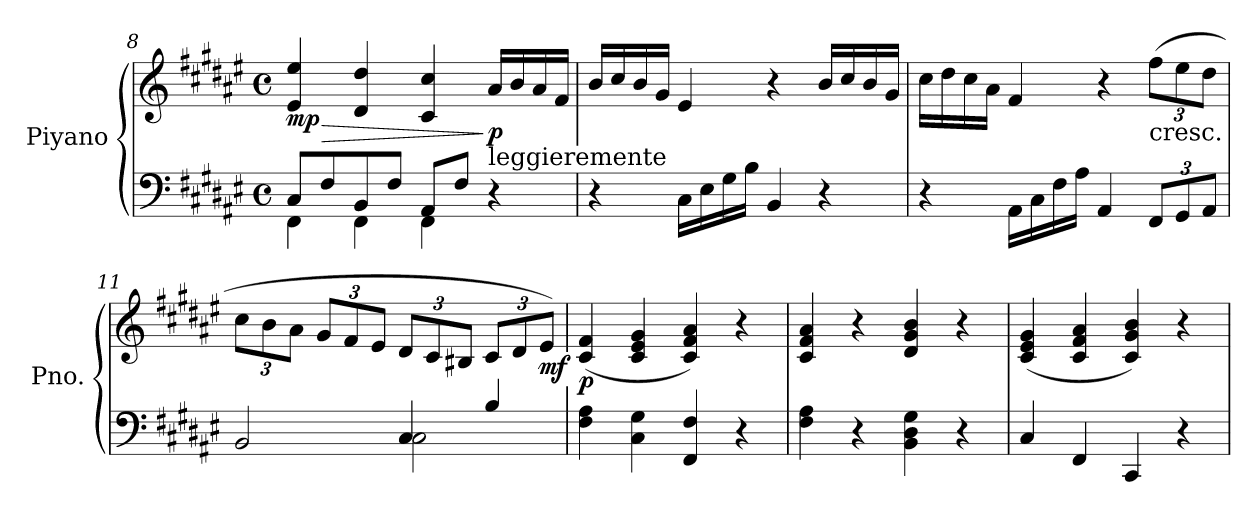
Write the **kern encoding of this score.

**kern	**kern	**dynam
*part1	*part1	*part1
*staff2	*staff1	*staff1/2
*I"Piyano	*	*
*I'Pno.	*	*
*clefF4	*clefG2	*
*k[f#c#g#d#a#e#]	*k[f#c#g#d#a#e#]	*
*M4/4	*M4/4	*
*met(c)	*met(c)	*
=8	=8	=8
*^	*	*
!	!	!	!LO:HP:b
!	!	!	!LO:DY:n=1:b
8C#/L	4FF#\	4e#/ 4ee#/	> mp
8F#/	.	.	.
8BB/	4FF#\	4d#/ 4dd#/	.
8F#/J	.	.	.
8AA#/L	4FF#\	4c#/ 4cc#/	.
8F#/J	.	.	.
!	!	!LO:TX:b:t=leggieremente	!
!	!	!	!LO:DY:n=2:b
4r	4ryy	16a#/LL	] p
.	.	16b/	.
.	.	16a#/	.
.	.	16f#/JJ	.
*v	*v	*	*
!!LO:LB:g=z
=9	=9	=9
4r	16b/LL	.
.	16cc#/	.
.	16b/	.
.	16g#/JJ	.
16C#\LL	4e#/	.
16E#\	.	.
16G#\	.	.
16B\JJ	.	.
4BB/	4r	.
4r	16b/LL	.
.	16cc#/	.
.	16b/	.
.	16g#/JJ	.
=10	=10	=10
4r	16cc#\LL	.
.	16dd#\	.
.	16cc#\	.
.	16a#\JJ	.
16AA#\LL	4f#/	.
16C#\	.	.
16F#\	.	.
16A#\JJ	.	.
4AA#/	4r	.
*Xbrackettup	*Xbrackettup	*
!	!LO:TX:b:t=cresc.	!
12FF#/L	(>12ff#\L	.
12GG#/	12ee#\	.
12AA#/J	12dd#\J	.
=11	=11	=11
*^	*	*
2BB/	2ryy	12cc#\L	.
.	.	12b\	.
.	.	12a#\J	.
.	.	12g#/L	.
.	.	12f#/	.
.	.	12e#/J	.
4C#/	2C#\	12d#/L	.
.	.	12c#/	.
.	.	12B#X/J	.
4B/	.	12c#/L	.
.	.	12d#/	.
!	!	!	!LO:DY:b
.	.	12e#/J)	mf
*v	*v	*	*
!!LO:LB:g=z
=12	=12	=12
!	!	!LO:DY:b
4F#\ 4A#\	(<4c#/ 4f#/	p
4C#\ 4G#\	4c#/ 4e#/ 4g#/	.
4FF#/ 4F#/	4c#/ 4f#/ 4a#/)	.
4r	4r	.
=13	=13	=13
4F#\ 4A#\	4c#/ 4f#/ 4a#/	.
4r	4r	.
4BB\ 4D#\ 4G#\	4d#/ 4g#/ 4b/	.
4r	4r	.
=14	=14	=14
4C#/	(<4c#/ 4e#/ 4g#/	.
4FF#/	4c#/ 4f#/ 4a#/	.
4CC#/	4c#/ 4g#/ 4b/)	.
4r	4r	.
=	=	=
*-	*-	*-
